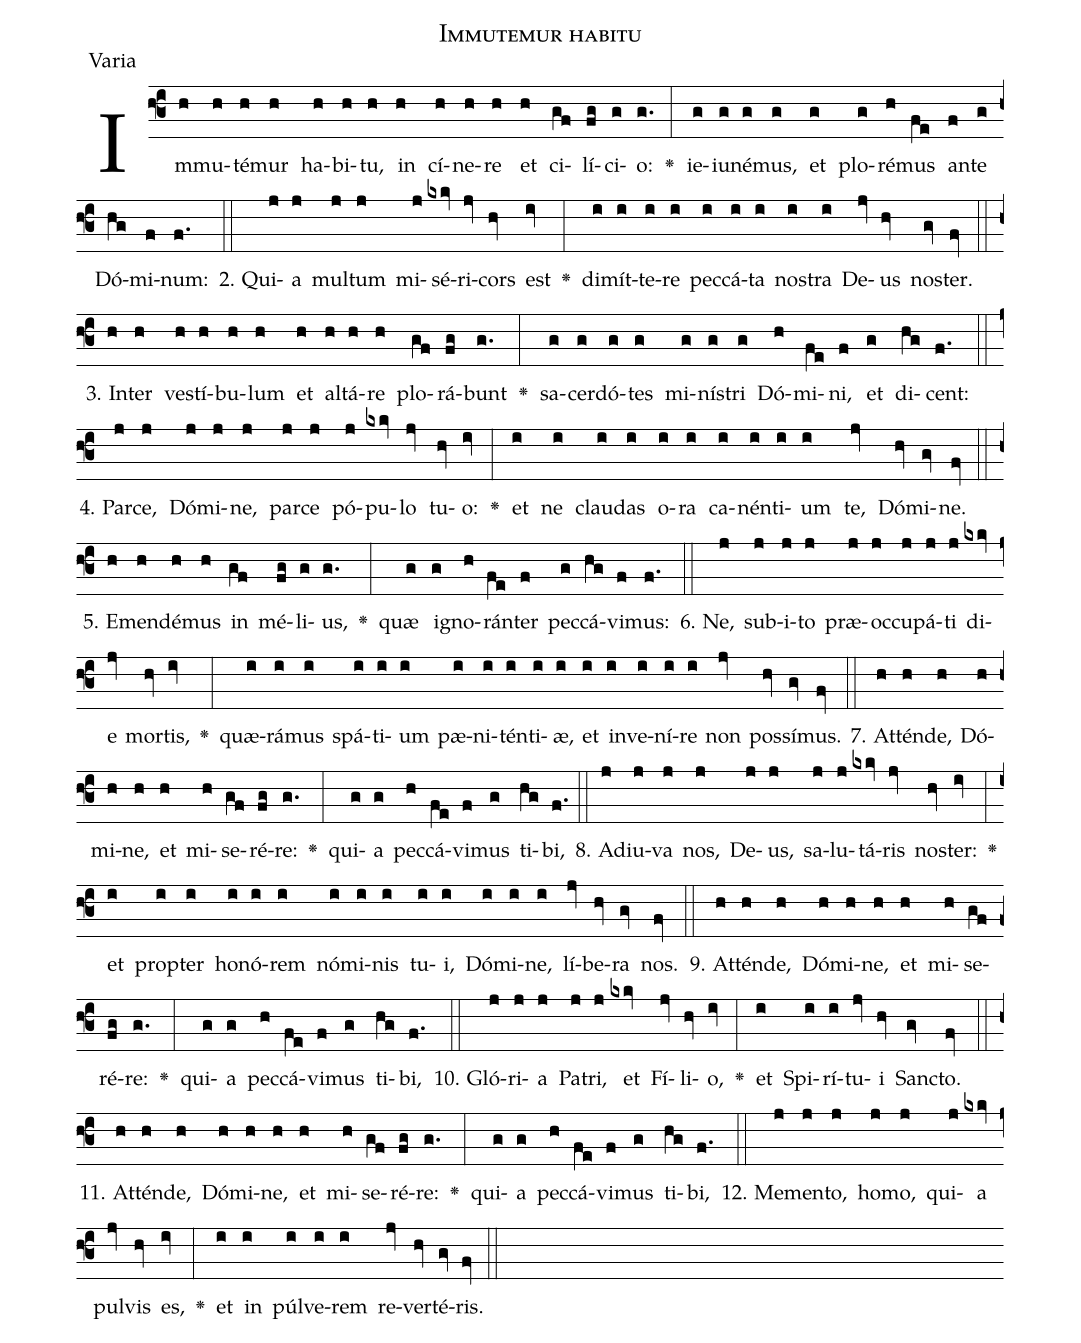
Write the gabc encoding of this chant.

name:Immutemur habitu;
office-part:Varia;
%%
(f3)Im(h)mu(h)té(h)mur(h) ha(h)bi(h)tu,(h) in(h) cí(h)ne(h)re(h) et(h) ci(gf)lí(fg)ci(g)o:(g.) <v>\greheightstar</v>(:) ie(g)iu(g)né(g)mus,(g) et(g) plo(g)ré(h)mus(fe) an(f)te(g) Dó(hg)mi(f)num:(f.) (::)
2. Qui(j)a(j) mul(j)tum(j) mi(j)sé(kxkv)ri(jv)cors(hv) est(iv) <v>\greheightstar</v>(:) di(i)mít(i)te(i)re(i) pec(i)cá(i)ta(i) nos(i)tra(i) De(jv)us(hv) nos(gv)ter.(fv) (::)
3. In(h)ter(h) ves(h)tí(h)bu(h)lum(h) et(h) al(h)tá(h)re(h) plo(gf)rá(fg)bunt(g.) <v>\greheightstar</v>(:) sa(g)cer(g)dó(g)tes(g) mi(g)nís(g)tri(g) Dó(h)mi(fe)ni,(f) et(g) di(hg)cent:(f.) (::)
4. Par(j)ce,(j) Dó(j)mi(j)ne,(j) par(j)ce(j) pó(j)pu(kxkv)lo(jv) tu(hv)o:(iv) <v>\greheightstar</v>(:) et(i) ne(i) clau(i)das(i) o(i)ra(i) ca(i)nén(i)ti(i)um(i) te,(jv) Dó(hv)mi(gv)ne.(fv) (::)
5. E(h)men(h)dé(h)mus(h) in(gf) mé(fg)li(g)us,(g.) <v>\greheightstar</v>(:) quæ(g) i(g)gno(h)rán(fe)ter(f) pec(g)cá(hg)vi(f)mus:(f.) (::)
6. Ne,(j) sub(j)i(j)to(j) præ(j)oc(j)cu(j)pá(j)ti(j) di(kxkv)e(jv) mor(hv)tis,(iv) <v>\greheightstar</v>(:) quæ(i)rá(i)mus(i) spá(i)ti(i)um(i) pæ(i)ni(i)tén(i)ti(i)æ,(i) et(i) in(i)ve(i)ní(i)re(i) non(jv) pos(hv)sí(gv)mus.(fv) (::)
7. At(h)tén(h)de,(h) Dó(h)mi(h)ne,(h) et(h) mi(h)se(gf)ré(fg)re:(g.) <v>\greheightstar</v>(:) qui(g)a(g) pec(h)cá(fe)vi(f)mus(g) ti(hg)bi,(f.) (::)
8. Ad(j)iu(j)va(j) nos,(j) De(j)us,(j) sa(j)lu(j)tá(kxkv)ris(jv) nos(hv)ter:(iv) <v>\greheightstar</v>(:) et(i) prop(i)ter(i) ho(i)nó(i)rem(i) nó(i)mi(i)nis(i) tu(i)i,(i) Dó(i)mi(i)ne,(i) lí(jv)be(hv)ra(gv) nos.(fv) (::)
9. At(h)tén(h)de,(h) Dó(h)mi(h)ne,(h) et(h) mi(h)se(gf)ré(fg)re:(g.) <v>\greheightstar</v>(:) qui(g)a(g) pec(h)cá(fe)vi(f)mus(g) ti(hg)bi,(f.) (::)
10. Gló(j)ri(j)a(j) Pa(j)tri,(j) et(kxkv) Fí(jv)li(hv)o,(iv) <v>\greheightstar</v>(:) et(i) Spi(i)rí(i)tu(jv)i(hv) Sanc(gv)to.(fv) (::)
11. At(h)tén(h)de,(h) Dó(h)mi(h)ne,(h) et(h) mi(h)se(gf)ré(fg)re:(g.) <v>\greheightstar</v>(:) qui(g)a(g) pec(h)cá(fe)vi(f)mus(g) ti(hg)bi,(f.) (::)
12. Me(j)men(j)to,(j) ho(j)mo,(j) qui(j)a(kxkv) pul(jv)vis(hv) es,(iv) <v>\greheightstar</v>(:) et(i) in(i) púl(i)ve(i)rem(i) re(jv)ver(hv)té(gv)ris.(fv) (::)
